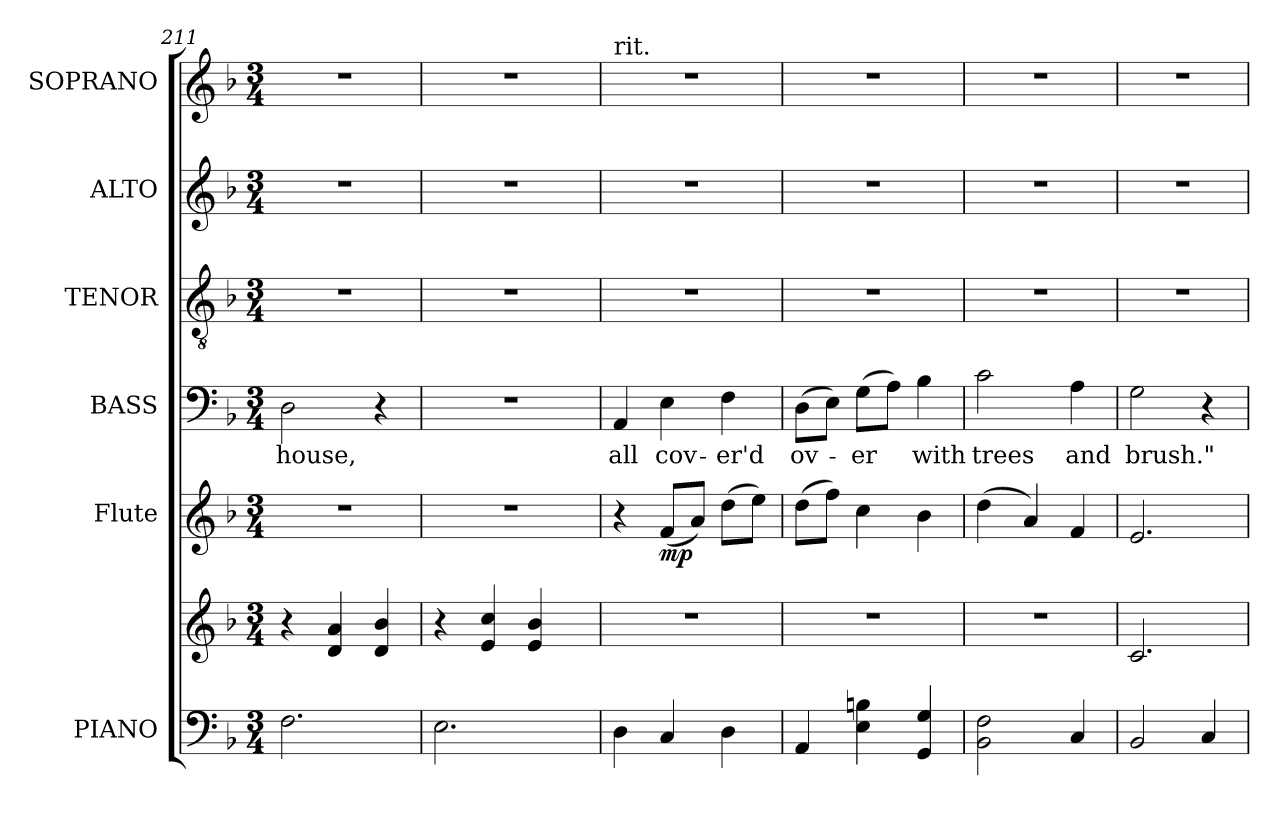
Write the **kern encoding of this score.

**kern	**kern	**kern	**dynam	**kern	**text	**kern	**kern	**kern
*part6	*part6	*part5	*part5	*part4	*part4	*part3	*part2	*part1
*staff7	*staff6	*staff5	*staff5	*staff4	*staff4	*staff3	*staff2	*staff1
*I"PIANO	*	*I"Flute	*	*I"BASS	*	*I"TENOR	*I"ALTO	*I"SOPRANO
*I'PNO.	*	*I'Fl.	*	*I'B.	*	*I'T.	*I'A.	*I'S.
*clefF4	*clefG2	*clefG2	*	*clefF4	*	*clefGv2	*clefG2	*clefG2
*	*	*	*	*	*	*ITrd7c12	*	*
*k[b-]	*k[b-]	*k[b-]	*	*k[b-]	*	*k[b-]	*k[b-]	*k[b-]
*d:	*d:	*d:	*	*d:	*	*d:	*d:	*d:
*M3/4	*M3/4	*M3/4	*	*M3/4	*	*M3/4	*M3/4	*M3/4
=211	=211	=211	=211	=211	=211	=211	=211	=211
!	!	!LO:N:vis=1	!	!	!	!	!	!
!	!	!	!	!	!LO:LY:b:color=#000000	!LO:N:vis=1	!LO:N:vis=1	!LO:N:vis=1
2.Fi\	4r	2.r	.	2Di\	house,	2.r	2.r	2.r
.	4di/ 4ai	.	.	.	.	.	.	.
.	4di/ 4b-i	.	.	4r	.	.	.	.
=212	=212	=212	=212	=212	=212	=212	=212	=212
!	!	!LO:N:vis=1	!	!LO:N:vis=1	!	!LO:N:vis=1	!LO:N:vis=1	!LO:N:vis=1
2.Ei\	4r	2.r	.	2.r	.	2.r	2.r	2.r
.	4ei/ 4cci	.	.	.	.	.	.	.
.	4ei/ 4b-i	.	.	.	.	.	.	.
!!LO:LB:g=z
=213	=213	=213	=213	=213	=213	=213	=213	=213
!	!LO:N:vis=1	!	!	!	!	!	!	!
!	!	!	!	!	!	!	!	!LO:TX:t=rit.
!	!	!	!	!	!LO:LY:b:color=#000000	!LO:N:vis=1	!LO:N:vis=1	!LO:N:vis=1
4Di\	2.r	4r	.	4AAi/	all	2.r	2.r	2.r
!	!	!	!	!	!LO:LY:b:color=#000000	!	!	!
4Ci/	.	(8fi/L	mp	4Ei\	cov-	.	.	.
.	.	8ai/J)	.	.	.	.	.	.
!	!	!	!	!	!LO:LY:b:color=#000000	!	!	!
4Di\	.	(8ddi\L	.	4Fi\	-er'd	.	.	.
.	.	8eei\J)	.	.	.	.	.	.
=214	=214	=214	=214	=214	=214	=214	=214	=214
!	!LO:N:vis=1	!	!	!	!	!	!	!
!	!	!	!	!	!LO:LY:b:color=#000000	!LO:N:vis=1	!LO:N:vis=1	!LO:N:vis=1
4AAi/	2.r	(8ddi\L	.	(8Di\L	ov-	2.r	2.r	2.r
.	.	8ffi\J)	.	8Ei\J)	.	.	.	.
!	!	!	!	!	!LO:LY:b:color=#000000	!	!	!
4Ei\ 4Bni	.	4cci\	.	(8Gi\L	-er	.	.	.
.	.	.	.	8Ai\J)	.	.	.	.
!	!	!	!	!	!LO:LY:b:color=#000000	!	!	!
4GGi/ 4Gi	.	4b-i\	.	4B-i\	with	.	.	.
=215	=215	=215	=215	=215	=215	=215	=215	=215
!	!LO:N:vis=1	!	!	!	!	!	!	!
!	!	!	!	!	!LO:LY:b:color=#000000	!LO:N:vis=1	!LO:N:vis=1	!LO:N:vis=1
2BB-i\ 2Fi	2.r	(4ddi\	.	2ci\	trees	2.r	2.r	2.r
.	.	4ai/)	.	.	.	.	.	.
!	!	!	!	!	!LO:LY:b:color=#000000	!	!	!
4Ci/	.	4fi/	.	4Ai\	and	.	.	.
=216	=216	=216	=216	=216	=216	=216	=216	=216
!	!	!	!	!	!LO:LY:b:color=#000000	!LO:N:vis=1	!LO:N:vis=1	!LO:N:vis=1
2BB-i/	2.ci/	2.ei/	.	2Gi\	brush."	2.r	2.r	2.r
4Ci/	.	.	.	4r	.	.	.	.
=	=	=	=	=	=	=	=	=
*-	*-	*-	*-	*-	*-	*-	*-	*-
